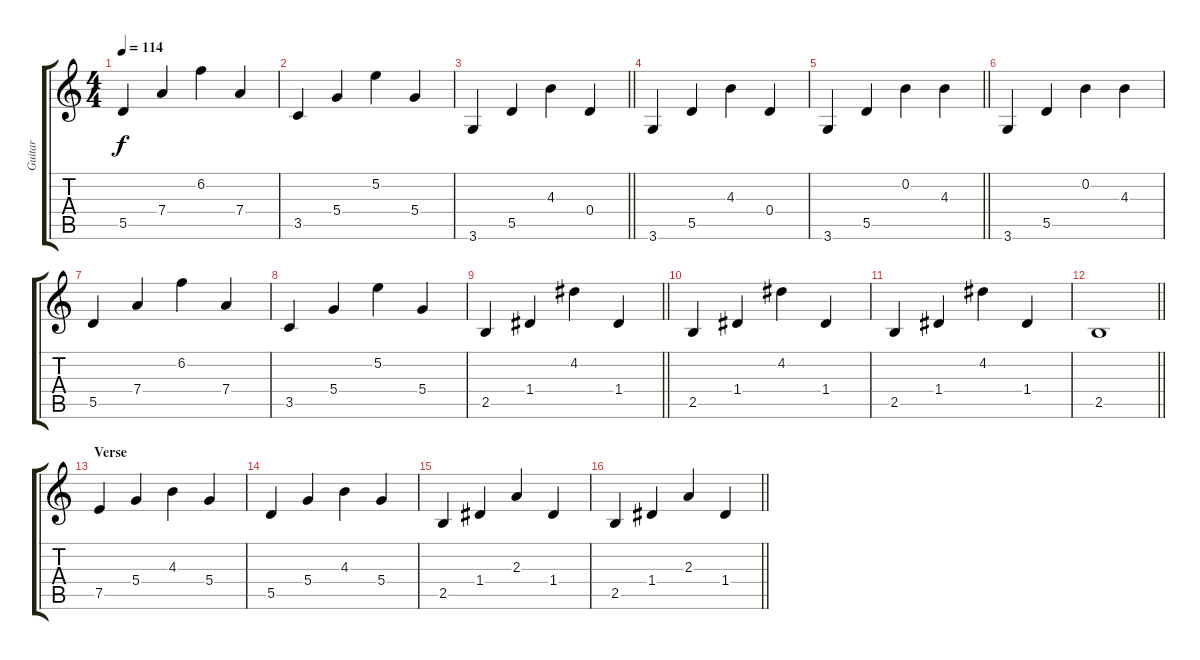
\track ("Guitar" "Guitar") {instrument acousticguitarsteel}
\staff {score tabs}
\tuning (E4 B3 G3 D3 A2 E2) {hide}
\ts (4 4)
\tempo 114
\clef g2
\ks c
5.5.4{dy f} 7.4.4 6.2.4 7.4.4 |
3.5.4 5.4.4 5.2.4 5.4.4 |
\barLineRight lightlight
3.6.4 5.5.4 4.3.4 0.4.4 |
3.6.4 5.5.4 4.3.4 0.4.4 |
\barLineRight lightlight
3.6.4 5.5.4 0.2.4 4.3.4 |
3.6.4 5.5.4 0.2.4 4.3.4 |
5.5.4 7.4.4 6.2.4 7.4.4 |
3.5.4 5.4.4 5.2.4 5.4.4 |
\barLineRight lightlight
2.5.4 1.4.4 4.2.4 1.4.4 |
2.5.4 1.4.4 4.2.4 1.4.4 |
2.5.4 1.4.4 4.2.4 1.4.4 |
\barLineRight lightlight
2.5.1 |
\section ("" "Verse")
7.5.4 5.4.4 4.3.4 5.4.4 |
5.5.4 5.4.4 4.3.4 5.4.4 |
2.5.4 1.4.4 2.3.4 1.4.4 |
\barLineRight lightlight
2.5.4 1.4.4 2.3.4 1.4.4
